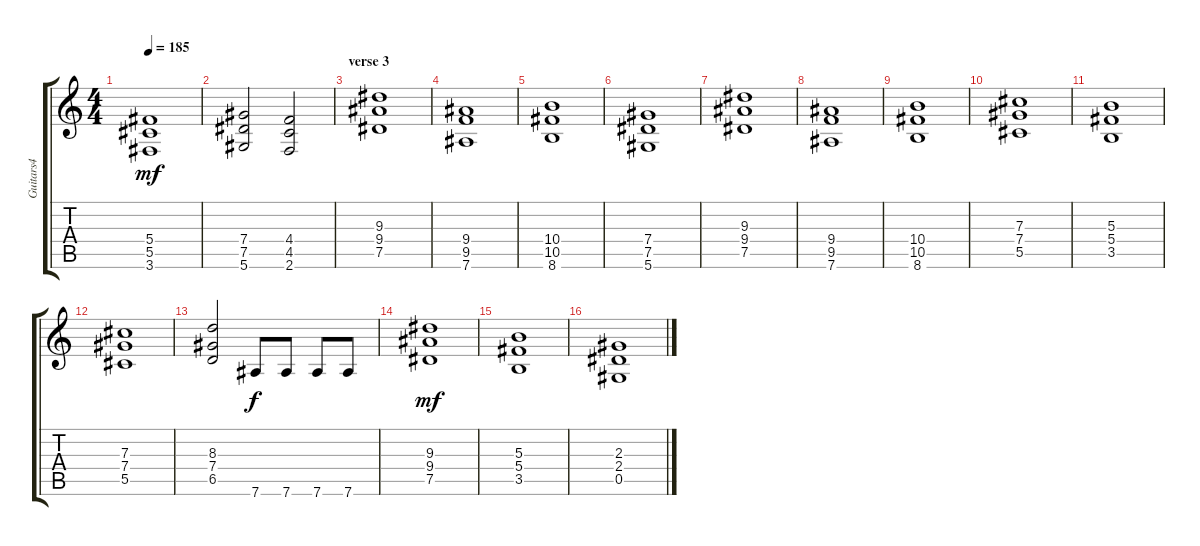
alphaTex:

\track ("Guitars4" "Guitars4") {instrument distortionguitar}
\staff {score tabs}
\tuning (Eb4 Bb3 Gb3 Db3 Ab2 Eb2) {hide}
\ts (4 4)
\tempo 185
\clef g2
\ks c
(5.4 5.5 3.6).1{dy mf} |
(7.4 7.5 5.6).2 (4.4 4.5 2.6).2 |
\section ("" "verse 3")
(9.3 9.4 7.5).1 |
(9.4 9.5 7.6).1 |
(10.4 10.5 8.6).1 |
(7.4 7.5 5.6).1 |
(9.3 9.4 7.5).1 |
(9.4 9.5 7.6).1 |
(10.4 10.5 8.6).1 |
(7.3 7.4 5.5).1 |
\section ("" "")
(5.3 5.4 3.5).1 |
(7.3 7.4 5.5).1 |
(8.3 7.4 6.5).2 7.6.8{dy f} 7.6.8 7.6.8 7.6.8 |
(9.3 9.4 7.5).1{dy mf} |
(5.3 5.4 3.5).1 |
(2.3 2.4 0.5).1
